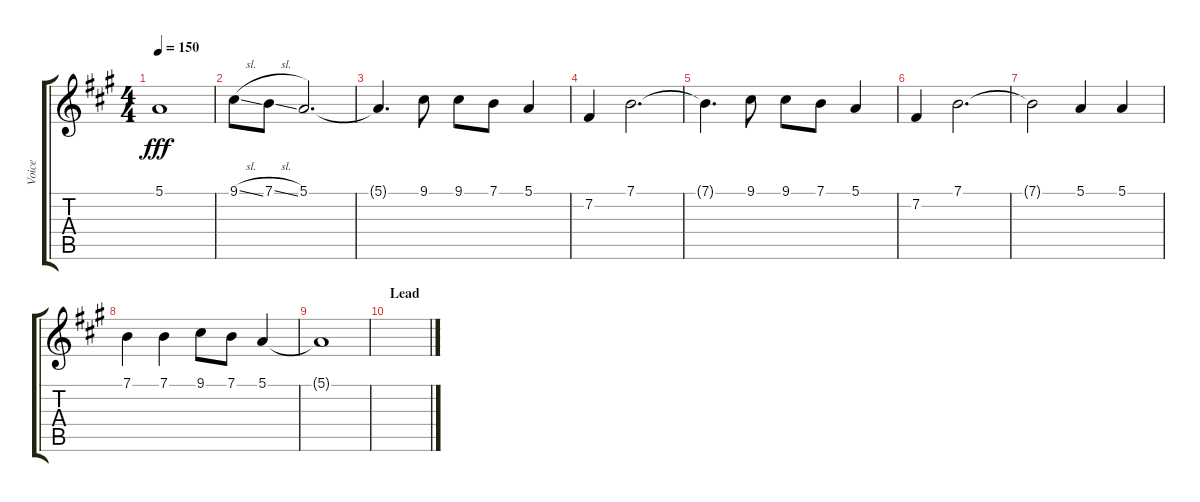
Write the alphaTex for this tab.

\track ("Voice " "Voice ") {instrument electricgrandpiano}
\staff {score tabs}
\tuning (E4 B3 G3 D3 A2 E2) {hide}
\ts (4 4)
\tempo 150
\clef g2
\ks a
5.1{t}.1{dy fff} |
\section ("" "")
9.1{sl}.8 7.1{sl}.8 5.1.2{d} |
5.1{t}.4{d} 9.1.8 9.1.8 7.1.8 5.1.4 |
7.2.4 7.1.2{d} |
7.1{t}.4{d} 9.1.8 9.1.8 7.1.8 5.1.4 |
7.2.4 7.1.2{d} |
7.1{t}.2 5.1.4 5.1.4 |
7.1.4 7.1.4 9.1.8 7.1.8 5.1.4 |
5.1{t}.1 |
\section ("" "Lead")
